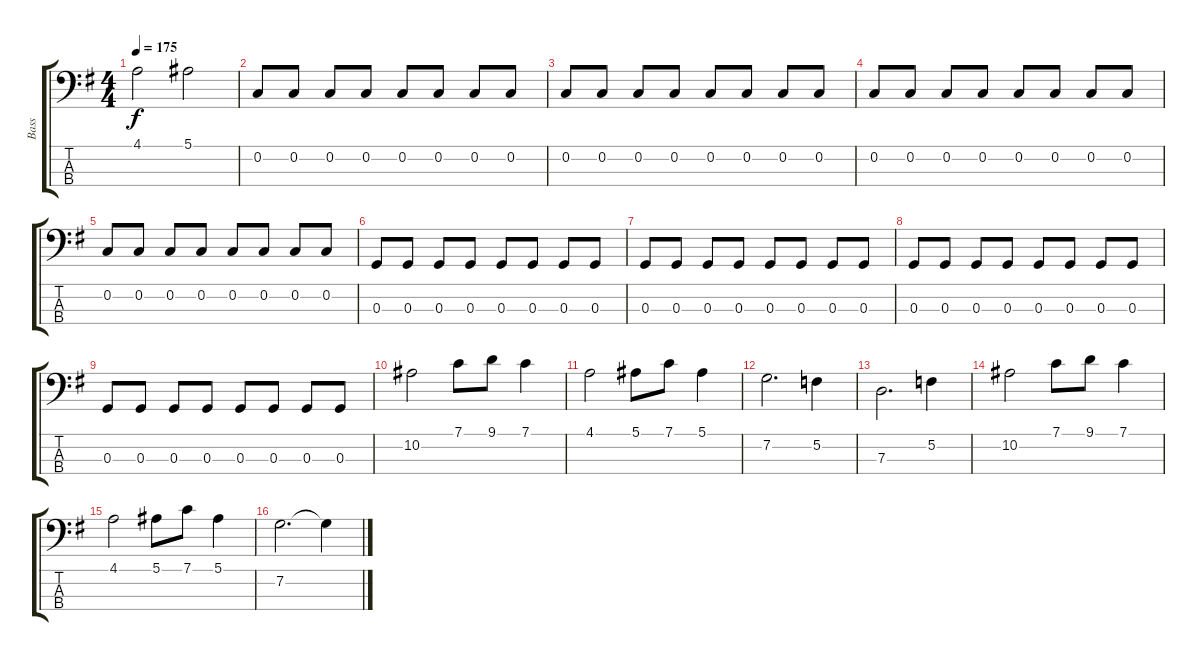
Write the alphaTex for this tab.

\track ("Bass" "Bass") {instrument electricbassfinger}
\staff {score tabs}
\tuning (F2 C2 G1 D1) {hide}
\ts (4 4)
\tempo 175
\clef f4
\ks g
4.1.2{dy f} 5.1.2 |
0.2.8 0.2.8 0.2.8 0.2.8 0.2.8 0.2.8 0.2.8 0.2.8 |
0.2.8 0.2.8 0.2.8 0.2.8 0.2.8 0.2.8 0.2.8 0.2.8 |
0.2.8 0.2.8 0.2.8 0.2.8 0.2.8 0.2.8 0.2.8 0.2.8 |
0.2.8 0.2.8 0.2.8 0.2.8 0.2.8 0.2.8 0.2.8 0.2.8 |
0.3.8 0.3.8 0.3.8 0.3.8 0.3.8 0.3.8 0.3.8 0.3.8 |
0.3.8 0.3.8 0.3.8 0.3.8 0.3.8 0.3.8 0.3.8 0.3.8 |
0.3.8 0.3.8 0.3.8 0.3.8 0.3.8 0.3.8 0.3.8 0.3.8 |
0.3.8 0.3.8 0.3.8 0.3.8 0.3.8 0.3.8 0.3.8 0.3.8 |
10.2.2 7.1.8 9.1.8 7.1.4 |
4.1.2 5.1.8 7.1.8 5.1.4 |
7.2.2{d} 5.2.4 |
7.3.2{d} 5.2.4 |
10.2.2 7.1.8 9.1.8 7.1.4 |
4.1.2 5.1.8 7.1.8 5.1.4 |
7.2.2{d} 7.2{t}.4
